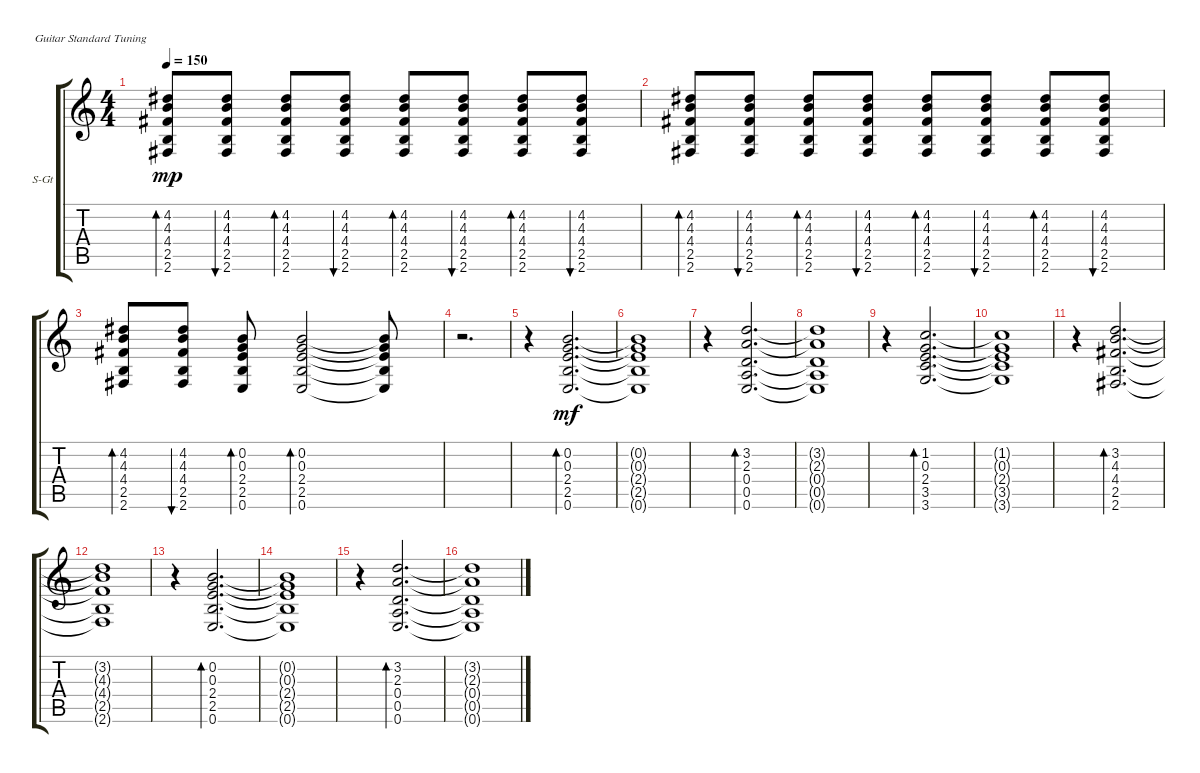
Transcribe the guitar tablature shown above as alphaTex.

\defaultSystemsLayout 4
\bracketExtendMode groupsimilarinstruments
\firstSystemTrackNameOrientation horizontal
\otherSystemsTrackNameOrientation horizontal
\track ("В. Бутусов (гитара)" "S-Gt") {instrument acousticguitarsteel}
\staff {score tabs}
\tuning (E4 B3 G3 D3 A2 E2)
\ts (4 4)
\tempo 150
\clef g2
\scale
0.333333
\ks c
(2.6 2.5 4.4 4.3 4.2).8{bd 51 dy mp} (2.6 2.5 4.4 4.3 4.2).8{bu 51} (2.6 2.5 4.4 4.3 4.2).8{bd 51} (2.6 2.5 4.4 4.3 4.2).8{bu 51} (2.6 2.5 4.4 4.3 4.2).8{bd 51} (2.6 2.5 4.4 4.3 4.2).8{bu 51} (2.6 2.5 4.4 4.3 4.2).8{bd 51} (2.6 2.5 4.4 4.3 4.2).8{bu 51} |
(2.6 2.5 4.4 4.3 4.2).8{bd 51} (2.6 2.5 4.4 4.3 4.2).8{bu 51} (2.6 2.5 4.4 4.3 4.2).8{bd 51} (2.6 2.5 4.4 4.3 4.2).8{bu 51} (2.6 2.5 4.4 4.3 4.2).8{bd 51} (2.6 2.5 4.4 4.3 4.2).8{bu 51} (2.6 2.5 4.4 4.3 4.2).8{bd 51} (2.6 2.5 4.4 4.3 4.2).8{bu 51} |
(2.6 2.5 4.4 4.3 4.2).8{bd 51} (2.6 2.5 4.4 4.3 4.2).8{bu 51} (0.6 2.5 2.4 0.3 0.2).8{bd 51} (0.6 2.5 2.4 0.3 0.2).2{bd 113} (0.6{t} 2.5{t} 2.4{t} 0.3{t} 0.2{t}).8 |
r.2{d} |
r.4 (0.6 2.5 2.4 0.3 0.2).2{d bd 206 dy mf} |
(0.6{t} 2.5{t} 2.4{t} 0.3{t} 0.2{t}).1 |
r.4 (3.2 2.3 0.4 0.5 0.6).2{d bd 203} |
(3.2{t} 2.3{t} 0.4{t} 0.5{t} 0.6{t}).1 |
r.4 (3.6 3.5 2.4 0.3 1.2).2{d bd 200} |
(3.6{t} 3.5{t} 2.4{t} 0.3{t} 1.2{t}).1 |
r.4 (2.6 2.5 4.4 4.3 3.2).2{d bd 200} |
(2.6{t} 2.5{t} 4.4{t} 4.3{t} 3.2{t}).1 |
r.4 (0.6 2.5 2.4 0.3 0.2).2{d bd 206} |
(0.6{t} 2.5{t} 2.4{t} 0.3{t} 0.2{t}).1 |
r.4 (3.2 2.3 0.4 0.5 0.6).2{d bd 203} |
(3.2{t} 2.3{t} 0.4{t} 0.5{t} 0.6{t}).1
